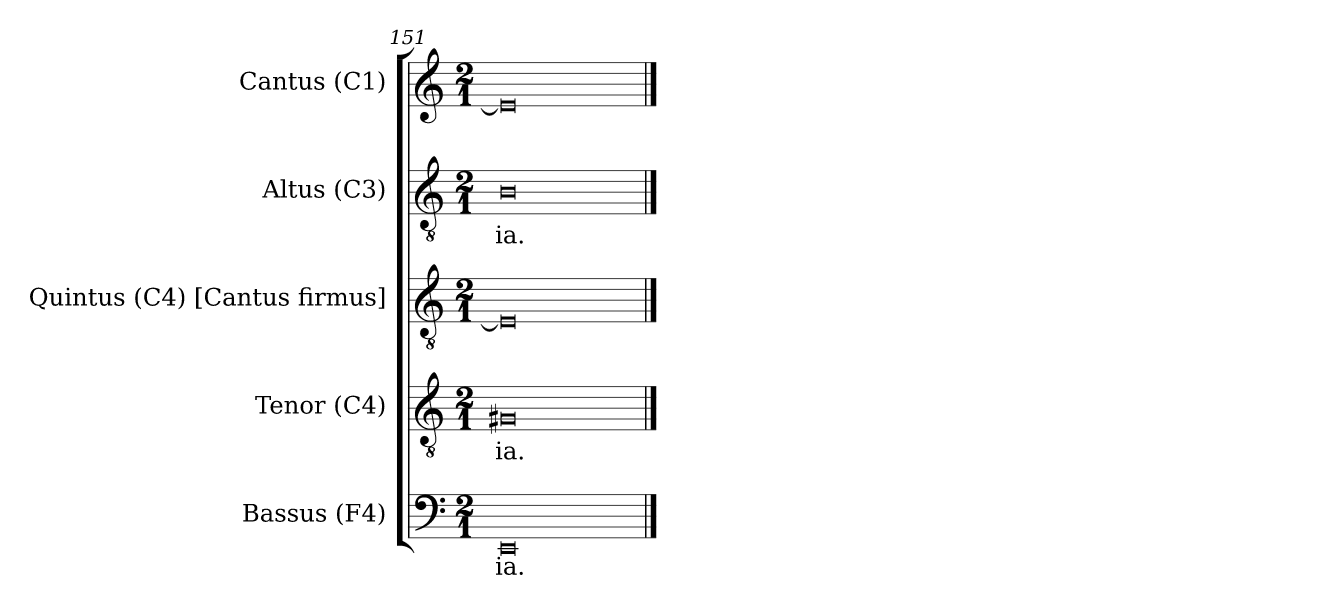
**kern	**text	**kern	**text	**kern	**kern	**text	**kern
*part5	*part5	*part4	*part4	*part3	*part2	*part2	*part1
*staff5	*staff5	*staff4	*staff4	*staff3	*staff2	*staff2	*staff1
*I"Bassus (F4)	*	*I"Tenor (C4)	*	*I"Quintus (C4) [Cantus firmus]	*I"Altus (C3)	*	*I"Cantus (C1)
*I'B.	*	*I'T.	*	*I'Q.	*I'A.	*	*I'C.
*clefF4	*	*clefGv2	*	*clefGv2	*clefGv2	*	*clefG2
*	*	*	*	*ITrd7c12	*ITrd7c12	*	*
*k[]	*	*k[]	*	*k[]	*k[]	*	*k[]
*C:	*	*C:	*	*C:	*C:	*	*C:
*M2/1	*	*M2/1	*	*M2/1	*M2/1	*	*M2/1
=151	=151	=151	=151	=151	=151	=151	=151
!	!LO:LY:b:color=#000000	!	!	!	!	!	!
!	!	!	!LO:LY:b:color=#000000	!	!	!	!
!	!	!	!	!	!	!LO:LY:b:color=#000000	!
0EEi	-ia.	0G#Xi	-ia.	0EEi]	0BBi	-ia.	0ei]
==	==	==	==	==	==	==	==
*-	*-	*-	*-	*-	*-	*-	*-
